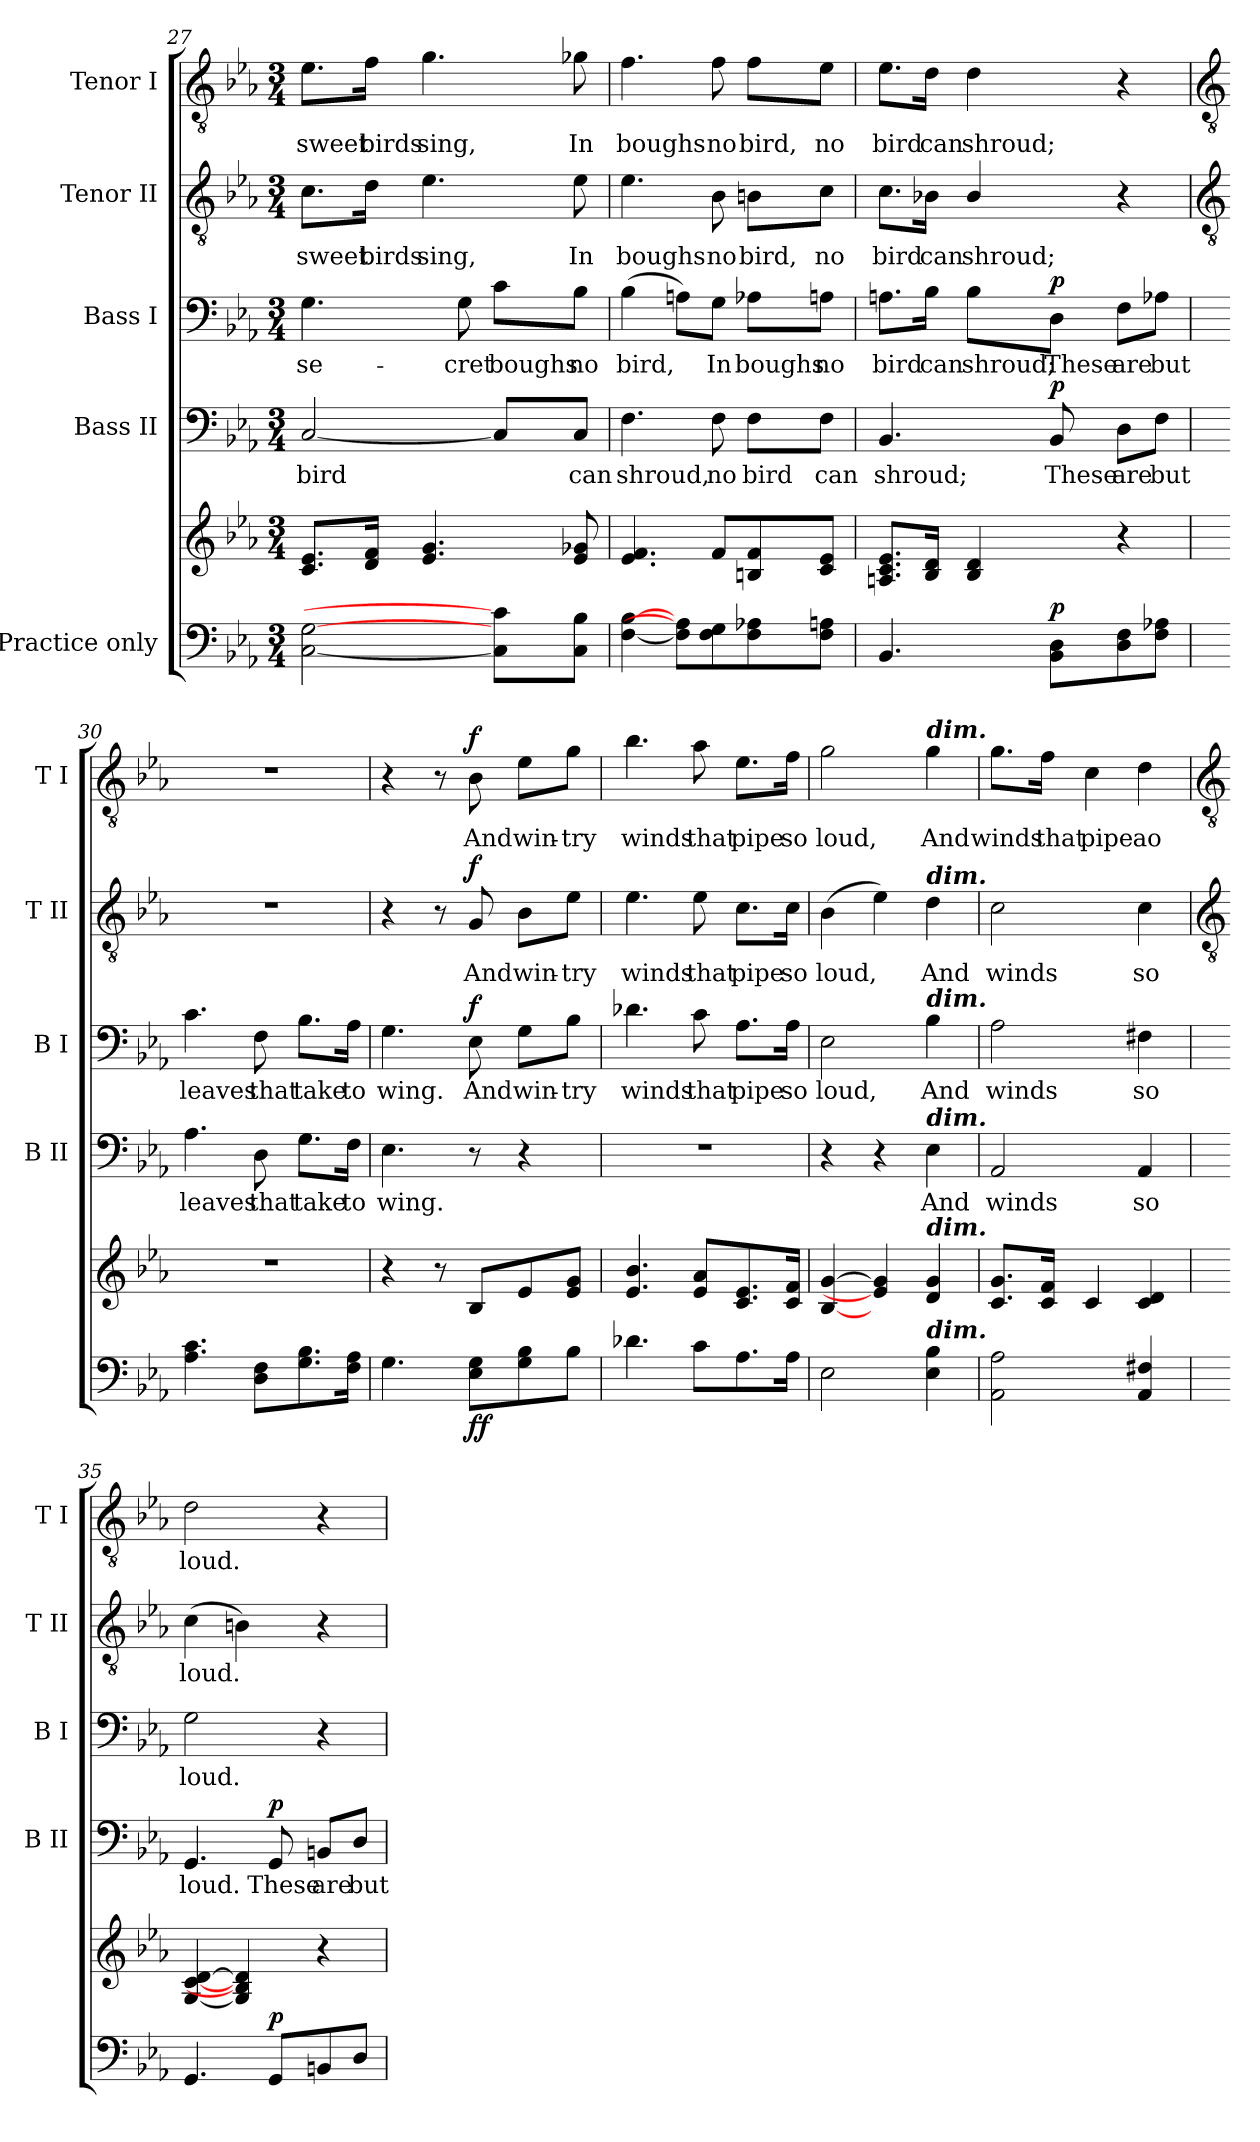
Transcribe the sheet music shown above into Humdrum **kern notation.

**kern	**kern	**dynam	**kern	**text	**dynam	**kern	**text	**dynam	**kern	**text	**dynam	**kern	**text	**dynam
*part5	*part5	*part5	*part4	*part4	*part4	*part3	*part3	*part3	*part2	*part2	*part2	*part1	*part1	*part1
*staff6	*staff5	*staff5/6	*staff4	*staff4	*staff4	*staff3	*staff3	*staff3	*staff2	*staff2	*staff2	*staff1	*staff1	*staff1
*I"Practice only	*	*	*I"Bass II	*	*	*I"Bass I	*	*	*I"Tenor II	*	*	*I"Tenor I	*	*
*	*	*	*I'B II	*	*	*I'B I	*	*	*I'T II	*	*	*I'T I	*	*
!!LO:LB:g=z
*clefF4	*clefG2	*	*clefF4	*	*	*clefF4	*	*	*clefGv2	*	*	*clefGv2	*	*
*k[b-e-a-]	*k[b-e-a-]	*	*k[b-e-a-]	*	*	*k[b-e-a-]	*	*	*k[b-e-a-]	*	*	*k[b-e-a-]	*	*
*E-:	*E-:	*	*E-:	*	*	*E-:	*	*	*E-:	*	*	*E-:	*	*
*M3/4	*M3/4	*	*M3/4	*	*	*M3/4	*	*	*M3/4	*	*	*M3/4	*	*
=27	=27	=27	=27	=27	=27	=27	=27	=27	=27	=27	=27	=27	=27	=27
!	!	!	!	!LO:LY:b	!	!	!LO:LY:b	!	!	!LO:LY:b	!	!	!LO:LY:b	!
[2C [2G	8.c 8.e-L	.	[2C	bird	.	4.G	se-	.	8.c\L	sweet	.	8.e-\L	sweet	.
!	!	!	!	!	!	!	!	!	!	!LO:LY:b	!	!	!LO:LY:b	!
.	16d 16fJ	.	.	.	.	.	.	.	16d\Jk	birds	.	16f\Jk	birds	.
!	!	!	!	!	!	!	!	!	!	!LO:LY:b	!	!	!LO:LY:b	!
.	4.e- 4.g	.	.	.	.	.	.	.	4.e-	sing,	.	4.g	sing,	.
!	!	!	!	!	!	!	!LO:LY:b	!	!	!	!	!	!	!
.	.	.	.	.	.	8G	-cret	.	.	.	.	.	.	.
!	!	!	!	!	!	!	!LO:LY:b	!	!	!	!	!	!	!
8C] 8c]L	.	.	8C/L]	.	.	8c\L	boughs	.	.	.	.	.	.	.
!	!	!	!	!LO:LY:b	!	!	!LO:LY:b	!	!	!LO:LY:b	!	!	!LO:LY:b	!
8C 8B-J	8e- 8g-X	.	8C/J	can	.	8B-\J	no	.	8e-	In	.	8g-X	In	.
=28	=28	=28	=28	=28	=28	=28	=28	=28	=28	=28	=28	=28	=28	=28
!	!	!	!	!LO:LY:b	!	!	!LO:LY:b	!	!	!LO:LY:b	!	!	!LO:LY:b	!
[4F [4B-	4.e- 4.f	.	4.F	shroud,	.	(>4B-	bird,	.	4.e-	boughs	.	4.f	boughs	.
8F] 8A]L	.	.	.	.	.	8An\L)	.	.	.	.	.	.	.	.
!	!	!	!	!LO:LY:b	!	!	!LO:LY:b	!	!	!LO:LY:b	!	!	!LO:LY:b	!
8F 8G	8fL	.	8F	no	.	8G\J	In	.	8B-	no	.	8f	no	.
!	!	!	!	!LO:LY:b	!	!	!LO:LY:b	!	!	!LO:LY:b	!	!	!LO:LY:b	!
8F 8A-X	8Bn 8f	.	8F\L	bird	.	8A-X\L	boughs	.	8Bn\L	bird,	.	8f\L	bird,	.
!	!	!	!	!LO:LY:b	!	!	!LO:LY:b	!	!	!LO:LY:b	!	!	!LO:LY:b	!
8F 8AnJ	8c 8e-J	.	8F\J	can	.	8An\J	no	.	8c\J	no	.	8e-\J	no	.
=29	=29	=29	=29	=29	=29	=29	=29	=29	=29	=29	=29	=29	=29	=29
!	!	!	!	!LO:LY:b	!	!	!LO:LY:b	!	!	!LO:LY:b	!	!	!LO:LY:b	!
4.BB-	8.An 8.c 8.e-L	.	4.BB-	shroud;	.	8.An\L	bird	.	8.c\L	bird	.	8.e-\L	bird	.
!	!	!	!	!	!	!	!LO:LY:b	!	!	!LO:LY:b	!	!	!LO:LY:b	!
.	16B- 16dJ	.	.	.	.	16B-\Jk	can	.	16B-X\Jk	can	.	16d\Jk	can	.
!	!	!	!	!	!	!	!LO:LY:b	!	!	!LO:LY:b	!	!	!LO:LY:b	!
.	4B- 4d	.	.	.	.	8B-\L	shroud;	.	4B-/	shroud;	.	4d	shroud;	.
!	!	!LO:DY:a=2	!	!LO:LY:b	!LO:DY:b	!	!LO:LY:b	!LO:DY:b	!	!	!	!	!	!
8BB- 8DL	.	p	8BB-	These	p	8D\J	These	p	.	.	.	.	.	.
!	!	!	!	!LO:LY:b	!	!	!LO:LY:b	!	!	!	!	!	!	!
8D 8F	4r	.	8D\L	are	.	8F\L	are	.	4r	.	.	4r	.	.
!	!	!	!	!LO:LY:b	!	!	!LO:LY:b	!	!	!	!	!	!	!
8F 8A-XJ	.	.	8F\J	but	.	8A-X\J	but	.	.	.	.	.	.	.
!!LO:LB:g=z
=30	=30	=30	=30	=30	=30	=30	=30	=30	=30	=30	=30	=30	=30	=30
*	*	*	*	*	*	*	*	*	*clefGv2	*	*	*clefGv2	*	*
!	!LO:N:vis=1	!	!	!LO:LY:b	!	!	!LO:LY:b	!	!LO:N:vis=1	!	!	!LO:N:vis=1	!	!
4.A- 4.c	2.r	.	4.A-	leaves	.	4.c	leaves	.	2.r	.	.	2.r	.	.
!	!	!	!	!LO:LY:b	!	!	!LO:LY:b	!	!	!	!	!	!	!
8D 8FL	.	.	8D	that	.	8F	that	.	.	.	.	.	.	.
!	!	!	!	!LO:LY:b	!	!	!LO:LY:b	!	!	!	!	!	!	!
8.G 8.B-	.	.	8.G\L	take	.	8.B-\L	take	.	.	.	.	.	.	.
!	!	!	!	!LO:LY:b	!	!	!LO:LY:b	!	!	!	!	!	!	!
16F 16A-J	.	.	16F\Jk	to	.	16A-\Jk	to	.	.	.	.	.	.	.
=31	=31	=31	=31	=31	=31	=31	=31	=31	=31	=31	=31	=31	=31	=31
!	!	!	!	!LO:LY:b	!	!	!LO:LY:b	!	!	!	!	!	!	!
4.G	4r	.	4.E-	wing.	.	4.G	wing.	.	4r	.	.	4r	.	.
.	8r	.	.	.	.	.	.	.	8r	.	.	8r	.	.
!	!	!LO:DY:b=2	!	!	!	!	!LO:LY:b	!	!	!LO:LY:b	!	!	!LO:LY:b	!
!	!	!LO:DY:n=1:b	!	!	!	!	!	!LO:DY:b	!	!	!LO:DY:b	!	!	!LO:DY:b
8E- 8GL	8B-L	f f	8r	.	.	8E-	And	f	8G	And	f	8B-	And	f
!	!	!	!	!	!	!	!LO:LY:b	!	!	!LO:LY:b	!	!	!LO:LY:b	!
8G 8B-	8e-	.	4r	.	.	8G\L	win-	.	8B-\L	win-	.	8e-\L	win-	.
!	!	!	!	!	!	!	!LO:LY:b	!	!	!LO:LY:b	!	!	!LO:LY:b	!
8B-J	8e- 8gJ	.	.	.	.	8B-\J	-try	.	8e-\J	-try	.	8g\J	-try	.
=32	=32	=32	=32	=32	=32	=32	=32	=32	=32	=32	=32	=32	=32	=32
!	!	!	!LO:N:vis=1	!	!	!	!LO:LY:b	!	!	!LO:LY:b	!	!	!LO:LY:b	!
4.d-X	4.e- 4.b-	.	2.r	.	.	4.d-X	winds	.	4.e-	winds	.	4.b-	winds	.
!	!	!	!	!	!	!	!LO:LY:b	!	!	!LO:LY:b	!	!	!LO:LY:b	!
8cL	8e- 8a-L	.	.	.	.	8c	that	.	8e-	that	.	8a-	that	.
!	!	!	!	!	!	!	!LO:LY:b	!	!	!LO:LY:b	!	!	!LO:LY:b	!
8.A-	8.c 8.e-	.	.	.	.	8.A-\L	pipe	.	8.c\L	pipe	.	8.e-\L	pipe	.
!	!	!	!	!	!	!	!LO:LY:b	!	!	!LO:LY:b	!	!	!LO:LY:b	!
16A-J	16c 16fJ	.	.	.	.	16A-\Jk	so	.	16c\Jk	so	.	16f\Jk	so	.
=33	=33	=33	=33	=33	=33	=33	=33	=33	=33	=33	=33	=33	=33	=33
!	!	!	!	!	!	!	!LO:LY:b	!	!	!LO:LY:b	!	!	!LO:LY:b	!
2E-	[4B- [4g	.	4r	.	.	2E-	loud,	.	(>4B-	loud,	.	2g	loud,	.
.	4e-] 4g]	.	4r	.	.	.	.	.	4e-)	.	.	.	.	.
!	!	!	!	!	!	!	!	!	!	!	!	!LO:TX:a:Bi:t=dim.	!	!
!	!	!	!	!	!	!	!	!	!LO:TX:a:Bi:t=dim.	!	!	!	!	!
!	!	!	!	!	!	!LO:TX:a:Bi:t=dim.	!	!	!	!	!	!	!	!
!	!	!	!LO:TX:a:Bi:t=dim.	!	!	!	!	!	!	!	!	!	!	!
!	!LO:TX:a:Bi:t=dim.	!	!	!	!	!	!	!	!	!	!	!	!	!
!LO:TX:a:Bi:t=dim.	!	!	!	!	!	!	!	!	!	!	!	!	!	!
!	!	!	!	!LO:LY:b	!	!	!LO:LY:b	!	!	!LO:LY:b	!	!	!LO:LY:b	!
4E- 4B-	4d 4g	.	4E-	And	.	4B-	And	.	4d	And	.	4g	And	.
=34	=34	=34	=34	=34	=34	=34	=34	=34	=34	=34	=34	=34	=34	=34
!	!	!	!	!LO:LY:b	!	!	!LO:LY:b	!	!	!LO:LY:b	!	!	!LO:LY:b	!
2AA- 2A-	8.c 8.gL	.	2AA-	winds	.	2A-	winds	.	2c	winds	.	8.g\L	winds	.
!	!	!	!	!	!	!	!	!	!	!	!	!	!LO:LY:b	!
.	16c 16fJ	.	.	.	.	.	.	.	.	.	.	16f\Jk	that	.
!	!	!	!	!	!	!	!	!	!	!	!	!	!LO:LY:b	!
.	4c	.	.	.	.	.	.	.	.	.	.	4c	pipe	.
!	!	!	!	!LO:LY:b	!	!	!LO:LY:b	!	!	!LO:LY:b	!	!	!LO:LY:b	!
4AA- 4F#X	4c 4d	.	4AA-	so	.	4F#X	so	.	4c	so	.	4d	ao	.
!!LO:LB:g=z
=35	=35	=35	=35	=35	=35	=35	=35	=35	=35	=35	=35	=35	=35	=35
*	*	*	*	*	*	*	*	*	*clefGv2	*	*	*clefGv2	*	*
!	!	!	!	!LO:LY:b	!	!	!LO:LY:b	!	!	!LO:LY:b	!	!	!LO:LY:b	!
4.GG	[4G [4c [4d	.	4.GG	loud.	.	2G	loud.	.	(>4c	loud.	.	2d	loud.	.
.	4G] 4B] 4d]	.	.	.	.	.	.	.	4Bn)	.	.	.	.	.
!	!	!LO:DY:a=2	!	!LO:LY:b	!LO:DY:b	!	!	!	!	!	!	!	!	!
8GGL	.	p	8GG	These	p	.	.	.	.	.	.	.	.	.
!	!	!	!	!LO:LY:b	!	!	!	!	!	!	!	!	!	!
8BBn	4r	.	8BBn/L	are	.	4r	.	.	4r	.	.	4r	.	.
!	!	!	!	!LO:LY:b	!	!	!	!	!	!	!	!	!	!
8DJ	.	.	8D/J	but	.	.	.	.	.	.	.	.	.	.
=	=	=	=	=	=	=	=	=	=	=	=	=	=	=
*-	*-	*-	*-	*-	*-	*-	*-	*-	*-	*-	*-	*-	*-	*-
